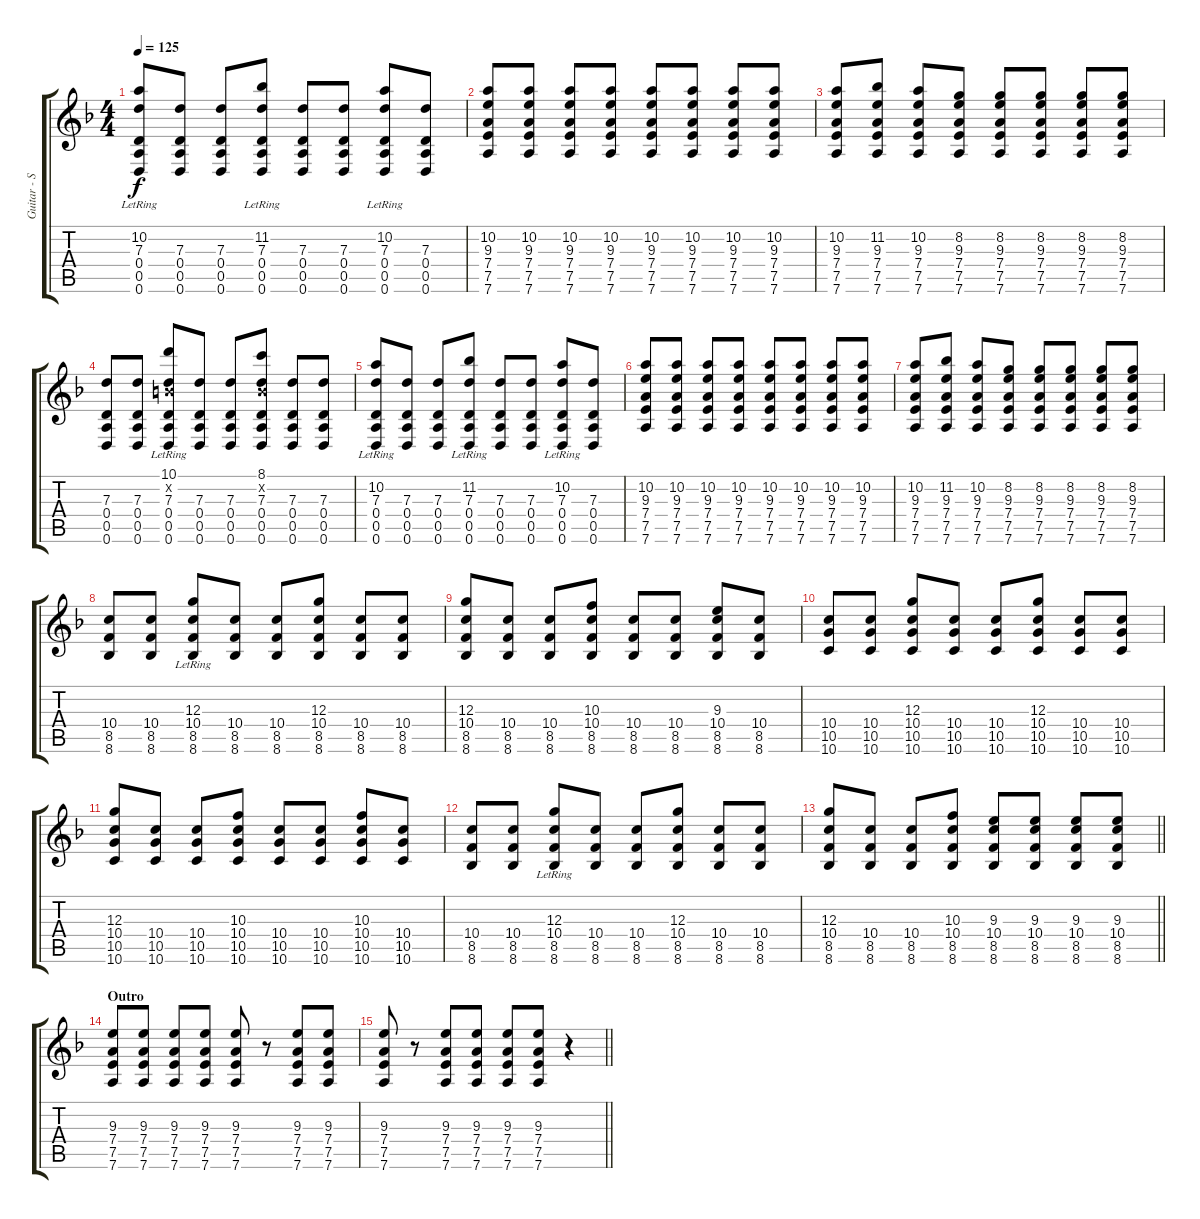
\track ("Guitar - Simon Neil" "Guitar - S") {instrument electricguitarclean}
\staff {score tabs}
\tuning (E4 B3 G3 D3 A2 D2) {hide}
\ts (4 4)
\tempo 125
\clef g2
\ks dminor
(10.2{lr} 7.3 0.4 0.5 0.6).8{dy f} (7.3 0.4 0.5 0.6).8 (7.3 0.4 0.5 0.6).8 (11.2{lr} 7.3 0.4 0.5 0.6).8 (7.3 0.4 0.5 0.6).8 (7.3 0.4 0.5 0.6).8 (10.2{lr} 7.3 0.4 0.5 0.6).8 (7.3 0.4 0.5 0.6).8 |
(10.2 9.3 7.4 7.5 7.6).8 (10.2 9.3 7.4 7.5 7.6).8 (10.2 9.3 7.4 7.5 7.6).8 (10.2 9.3 7.4 7.5 7.6).8 (10.2 9.3 7.4 7.5 7.6).8 (10.2 9.3 7.4 7.5 7.6).8 (10.2 9.3 7.4 7.5 7.6).8 (10.2 9.3 7.4 7.5 7.6).8 |
(10.2 9.3 7.4 7.5 7.6).8 (11.2 9.3 7.4 7.5 7.6).8 (10.2 9.3 7.4 7.5 7.6).8 (8.2 9.3 7.4 7.5 7.6).8 (8.2 9.3 7.4 7.5 7.6).8 (8.2 9.3 7.4 7.5 7.6).8 (8.2 9.3 7.4 7.5 7.6).8 (8.2 9.3 7.4 7.5 7.6).8 |
(7.3 0.4 0.5 0.6).8 (7.3 0.4 0.5 0.6).8 (10.1{lr} 0.2{x} 7.3 0.4 0.5 0.6).8 (7.3 0.4 0.5 0.6).8 (7.3 0.4 0.5 0.6).8 (8.1 0.2{x} 7.3 0.4 0.5 0.6).8 (7.3 0.4 0.5 0.6).8 (7.3 0.4 0.5 0.6).8 |
(10.2{lr} 7.3 0.4 0.5 0.6).8 (7.3 0.4 0.5 0.6).8 (7.3 0.4 0.5 0.6).8 (11.2{lr} 7.3 0.4 0.5 0.6).8 (7.3 0.4 0.5 0.6).8 (7.3 0.4 0.5 0.6).8 (10.2{lr} 7.3 0.4 0.5 0.6).8 (7.3 0.4 0.5 0.6).8 |
(10.2 9.3 7.4 7.5 7.6).8 (10.2 9.3 7.4 7.5 7.6).8 (10.2 9.3 7.4 7.5 7.6).8 (10.2 9.3 7.4 7.5 7.6).8 (10.2 9.3 7.4 7.5 7.6).8 (10.2 9.3 7.4 7.5 7.6).8 (10.2 9.3 7.4 7.5 7.6).8 (10.2 9.3 7.4 7.5 7.6).8 |
(10.2 9.3 7.4 7.5 7.6).8 (11.2 9.3 7.4 7.5 7.6).8 (10.2 9.3 7.4 7.5 7.6).8 (8.2 9.3 7.4 7.5 7.6).8 (8.2 9.3 7.4 7.5 7.6).8 (8.2 9.3 7.4 7.5 7.6).8 (8.2 9.3 7.4 7.5 7.6).8 (8.2 9.3 7.4 7.5 7.6).8 |
(10.4 8.5 8.6).8 (10.4 8.5 8.6).8 (12.3{lr} 10.4 8.5 8.6).8 (10.4 8.5 8.6).8 (10.4 8.5 8.6).8 (12.3 10.4 8.5 8.6).8 (10.4 8.5 8.6).8 (10.4 8.5 8.6).8 |
(12.3 10.4 8.5 8.6).8 (10.4 8.5 8.6).8 (10.4 8.5 8.6).8 (10.3 10.4 8.5 8.6).8 (10.4 8.5 8.6).8 (10.4 8.5 8.6).8 (9.3 10.4 8.5 8.6).8 (10.4 8.5 8.6).8 |
(10.4 10.5 10.6).8 (10.4 10.5 10.6).8 (12.3 10.4 10.5 10.6).8 (10.4 10.5 10.6).8 (10.4 10.5 10.6).8 (12.3 10.4 10.5 10.6).8 (10.4 10.5 10.6).8 (10.4 10.5 10.6).8 |
(12.3 10.4 10.5 10.6).8 (10.4 10.5 10.6).8 (10.4 10.5 10.6).8 (10.3 10.4 10.5 10.6).8 (10.4 10.5 10.6).8 (10.4 10.5 10.6).8 (10.3 10.4 10.5 10.6).8 (10.4 10.5 10.6).8 |
(10.4 8.5 8.6).8 (10.4 8.5 8.6).8 (12.3{lr} 10.4 8.5 8.6).8 (10.4 8.5 8.6).8 (10.4 8.5 8.6).8 (12.3 10.4 8.5 8.6).8 (10.4 8.5 8.6).8 (10.4 8.5 8.6).8 |
\barLineRight lightlight
(12.3 10.4 8.5 8.6).8 (10.4 8.5 8.6).8 (10.4 8.5 8.6).8 (10.3 10.4 8.5 8.6).8 (9.3 10.4 8.5 8.6).8 (9.3 10.4 8.5 8.6).8 (9.3 10.4 8.5 8.6).8 (9.3 10.4 8.5 8.6).8 |
\section ("" "Outro")
(9.3 7.4 7.5 7.6).8 (9.3 7.4 7.5 7.6).8 (9.3 7.4 7.5 7.6).8 (9.3 7.4 7.5 7.6).8 (9.3 7.4 7.5 7.6).8 r.8 (9.3 7.4 7.5 7.6).8 (9.3 7.4 7.5 7.6).8 |
\barLineRight lightlight
(9.3 7.4 7.5 7.6).8 r.8 (9.3 7.4 7.5 7.6).8 (9.3 7.4 7.5 7.6).8 (9.3 7.4 7.5 7.6).8 (9.3 7.4 7.5 7.6).8 r.4
